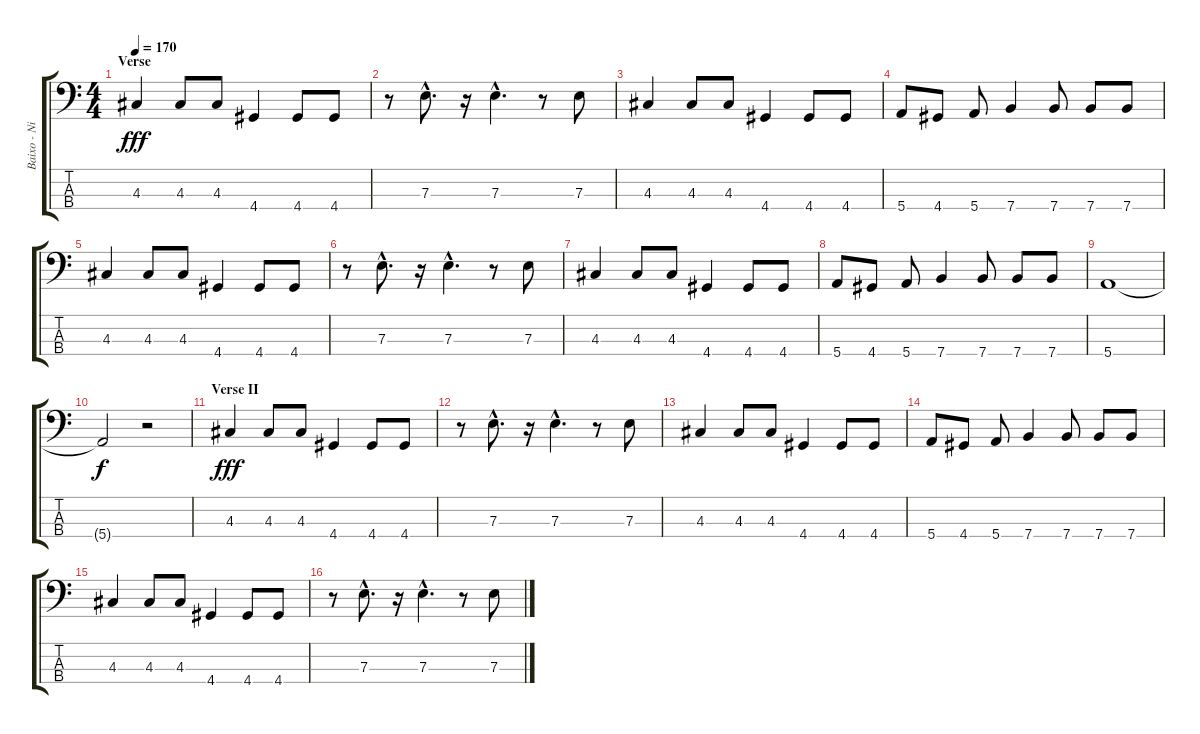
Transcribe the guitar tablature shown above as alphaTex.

\track ("Baixo - Nikola" "Baixo - Ni") {instrument electricbasspick}
\staff {score tabs}
\tuning (G2 D2 A1 E1) {hide}
\ts (4 4)
\section ("" "Verse")
\tempo 170
\clef f4
\ks c
4.3.4{dy fff instrument electricbasspick} 4.3.8 4.3.8 4.4.4 4.4.8 4.4.8 |
r.8 7.3{hac}.8{d} r.16 7.3{hac}.4{d} r.8 7.3.8 |
4.3.4 4.3.8 4.3.8 4.4.4 4.4.8 4.4.8 |
5.4.8 4.4.8 5.4.8 7.4.4 7.4.8 7.4.8 7.4.8 |
4.3.4 4.3.8 4.3.8 4.4.4 4.4.8 4.4.8 |
r.8 7.3{hac}.8{d} r.16 7.3{hac}.4{d} r.8 7.3.8 |
4.3.4 4.3.8 4.3.8 4.4.4 4.4.8 4.4.8 |
5.4.8 4.4.8 5.4.8 7.4.4 7.4.8 7.4.8 7.4.8 |
5.4.1 |
5.4{t}.2{dy f} r.2 |
\section ("" "Verse II")
4.3.4{dy fff} 4.3.8 4.3.8 4.4.4 4.4.8 4.4.8 |
r.8 7.3{hac}.8{d} r.16 7.3{hac}.4{d} r.8 7.3.8 |
4.3.4 4.3.8 4.3.8 4.4.4 4.4.8 4.4.8 |
5.4.8 4.4.8 5.4.8 7.4.4 7.4.8 7.4.8 7.4.8 |
4.3.4 4.3.8 4.3.8 4.4.4 4.4.8 4.4.8 |
r.8 7.3{hac}.8{d} r.16 7.3{hac}.4{d} r.8 7.3.8
